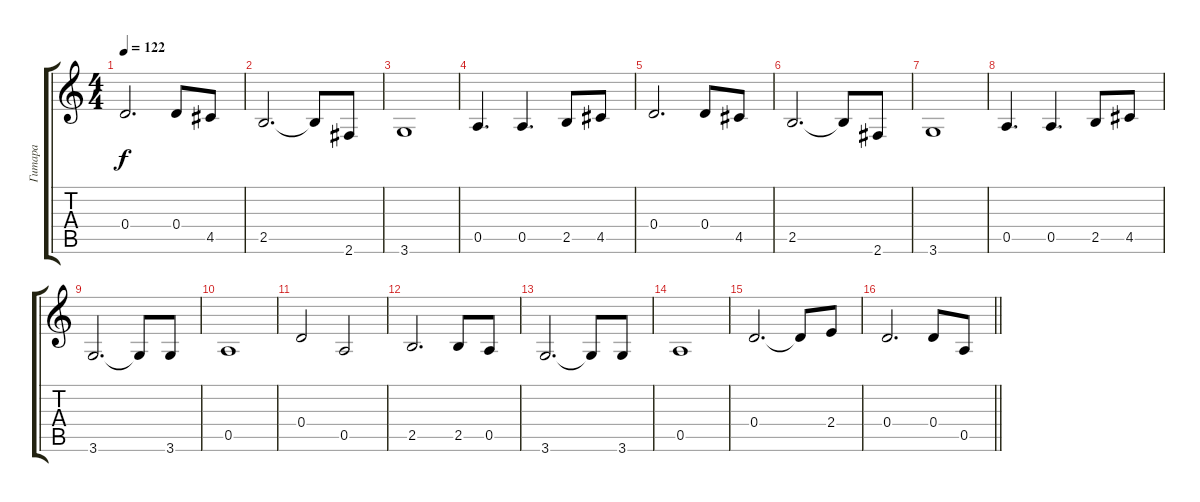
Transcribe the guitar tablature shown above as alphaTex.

\track ("Гитара" "Гитара") {instrument electricguitarmuted}
\staff {score tabs}
\tuning (E4 B3 G3 D3 A2 E2) {hide}
\ts (4 4)
\section ("" "")
\tempo 122
\clef g2
\ks c
0.4.2{d dy f} 0.4.8 4.5.8 |
2.5.2{d} 2.5{t}.8 2.6.8 |
3.6.1 |
0.5.4{d} 0.5.4{d} 2.5.8 4.5.8 |
0.4.2{d} 0.4.8 4.5.8 |
2.5.2{d} 2.5{t}.8 2.6.8 |
3.6.1 |
0.5.4{d} 0.5.4{d} 2.5.8 4.5.8 |
3.6.2{d} 3.6{t}.8 3.6.8 |
0.5.1 |
0.4.2 0.5.2 |
2.5.2{d} 2.5.8 0.5.8 |
3.6.2{d} 3.6{t}.8 3.6.8 |
0.5.1 |
0.4.2{d} 0.4{t}.8 2.4.8 |
\barLineRight lightlight
0.4.2{d} 0.4.8 0.5.8
